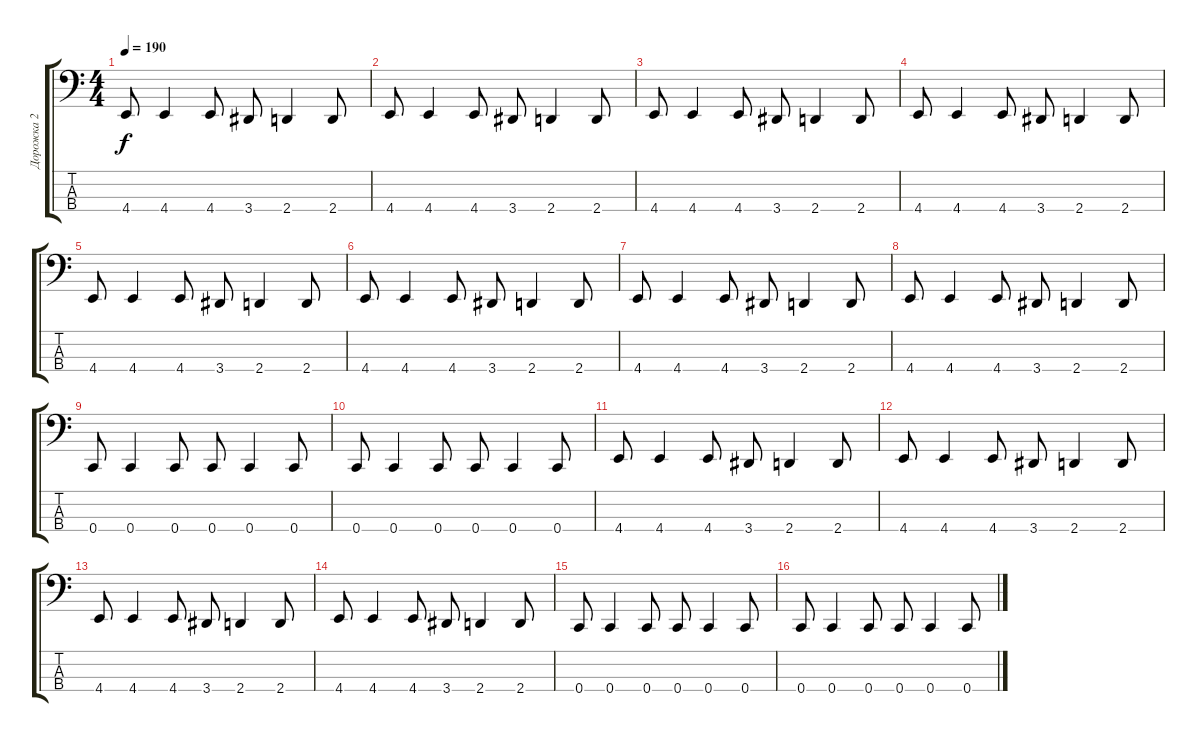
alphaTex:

\track ("Дорожка 2" "Дорожка 2") {instrument electricbassfinger}
\staff {score tabs}
\tuning (Eb2 Bb1 F1 C1) {hide}
\ts (4 4)
\tempo 190
\clef f4
\ks c
4.4.8{dy f} 4.4.4 4.4.8 3.4.8 2.4.4 2.4.8 |
4.4.8 4.4.4 4.4.8 3.4.8 2.4.4 2.4.8 |
4.4.8 4.4.4 4.4.8 3.4.8 2.4.4 2.4.8 |
4.4.8 4.4.4 4.4.8 3.4.8 2.4.4 2.4.8 |
4.4.8 4.4.4 4.4.8 3.4.8 2.4.4 2.4.8 |
4.4.8 4.4.4 4.4.8 3.4.8 2.4.4 2.4.8 |
4.4.8 4.4.4 4.4.8 3.4.8 2.4.4 2.4.8 |
4.4.8 4.4.4 4.4.8 3.4.8 2.4.4 2.4.8 |
0.4.8 0.4.4 0.4.8 0.4.8 0.4.4 0.4.8 |
0.4.8 0.4.4 0.4.8 0.4.8 0.4.4 0.4.8 |
4.4.8 4.4.4 4.4.8 3.4.8 2.4.4 2.4.8 |
4.4.8 4.4.4 4.4.8 3.4.8 2.4.4 2.4.8 |
4.4.8 4.4.4 4.4.8 3.4.8 2.4.4 2.4.8 |
4.4.8 4.4.4 4.4.8 3.4.8 2.4.4 2.4.8 |
0.4.8 0.4.4 0.4.8 0.4.8 0.4.4 0.4.8 |
0.4.8 0.4.4 0.4.8 0.4.8 0.4.4 0.4.8
